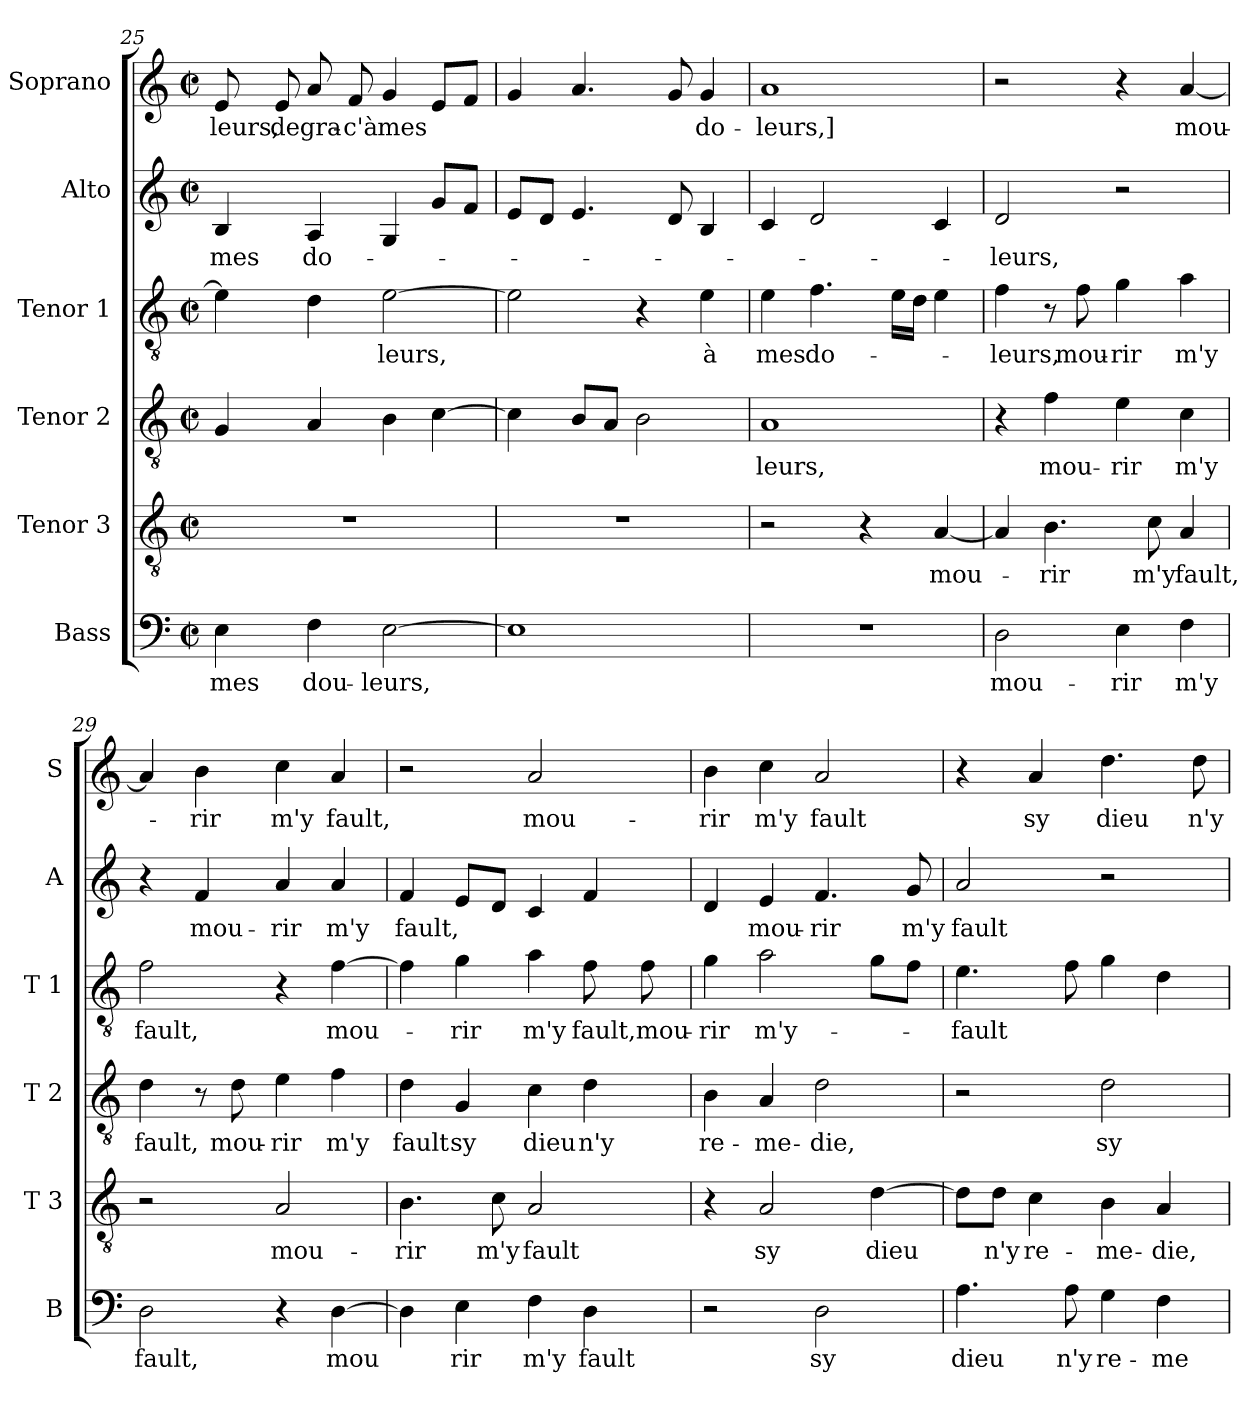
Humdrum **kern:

**kern	**text	**kern	**text	**kern	**text	**kern	**text	**kern	**text	**kern	**text
*part6	*part6	*part5	*part5	*part4	*part4	*part3	*part3	*part2	*part2	*part1	*part1
*staff6	*staff6	*staff5	*staff5	*staff4	*staff4	*staff3	*staff3	*staff2	*staff2	*staff1	*staff1
*I"Bass	*	*I"Tenor 3	*	*I"Tenor 2	*	*I"Tenor 1	*	*I"Alto	*	*I"Soprano	*
*I'B	*	*I'T 3	*	*I'T 2	*	*I'T 1	*	*I'A	*	*I'S	*
*clefF4	*	*clefGv2	*	*clefGv2	*	*clefGv2	*	*clefG2	*	*clefG2	*
*k[]	*	*k[]	*	*k[]	*	*k[]	*	*k[]	*	*k[]	*
*C:	*	*C:	*	*C:	*	*C:	*	*C:	*	*C:	*
*M2/2	*	*M2/2	*	*M2/2	*	*M2/2	*	*M2/2	*	*M2/2	*
*met(c|)	*	*met(c|)	*	*met(c|)	*	*met(c|)	*	*met(c|)	*	*met(c|)	*
=25	=25	=25	=25	=25	=25	=25	=25	=25	=25	=25	=25
4E\	mes	1r	.	4G/	.	4e\]	.	4B/	mes	8e/	-leurs,
.	.	.	.	.	.	.	.	.	.	8e/	de
4F\	dou-	.	.	4A/	.	4d\	.	4A/	do-	8a/	gra-
.	.	.	.	.	.	.	.	.	.	8f/	-c'à
[2E\	-leurs,	.	.	4B\	.	[2e\	-leurs,	4G/	.	4g/	mes
.	.	.	.	[4c\	.	.	.	8g/L	.	8e/L	.
.	.	.	.	.	.	.	.	8f/J	.	8f/J	.
=26	=26	=26	=26	=26	=26	=26	=26	=26	=26	=26	=26
1E]	.	1r	.	4c\]	.	2e\]	.	8e/L	.	4g/	.
.	.	.	.	.	.	.	.	8d/J	.	.	.
.	.	.	.	8B/L	.	.	.	4.e/	.	4.a/	.
.	.	.	.	8A/J	.	.	.	.	.	.	.
.	.	.	.	2B\	.	4r	.	.	.	.	.
.	.	.	.	.	.	.	.	8d/	.	8g/	.
.	.	.	.	.	.	4e\	à	4B/	.	4g/	do-
=27	=27	=27	=27	=27	=27	=27	=27	=27	=27	=27	=27
1r	.	2r	.	1A	-leurs,	4e\	mes	4c/	.	1a	-leurs,]
.	.	.	.	.	.	4.f\	do-	2d/	.	.	.
.	.	4r	.	.	.	.	.	.	.	.	.
.	.	.	.	.	.	16e\LL	.	.	.	.	.
.	.	.	.	.	.	16d\JJ	.	.	.	.	.
.	.	[4A/	mou-	.	.	4e\	.	4c/	.	.	.
!!LO:PB:g=z
=28	=28	=28	=28	=28	=28	=28	=28	=28	=28	=28	=28
2D\	mou-	4A/]	.	4r	.	4f\	-leurs,	2d/	-leurs,	2r	.
.	.	4.B\	-rir	4f\	mou-	8r	.	.	.	.	.
.	.	.	.	.	.	8f\	mou-	.	.	.	.
4E\	-rir	.	.	4e\	-rir	4g\	-rir	2r	.	4r	.
.	.	8c\	m'y	.	.	.	.	.	.	.	.
4F\	m'y	4A/	fault,	4c\	m'y	4a\	m'y	.	.	[4a/	mou-
=29	=29	=29	=29	=29	=29	=29	=29	=29	=29	=29	=29
2D\	fault,	2r	.	4d\	fault,	2f\	fault,	4r	.	4a/]	.
.	.	.	.	8r	.	.	.	4f/	mou-	4b\	-rir
.	.	.	.	8d\	mou-	.	.	.	.	.	.
4r	.	2A/	mou-	4e\	-rir	4r	.	4a/	-rir	4cc\	m'y
[4D\	mou	.	.	4f\	m'y	[4f\	mou-	4a/	m'y	4a/	fault,
=30	=30	=30	=30	=30	=30	=30	=30	=30	=30	=30	=30
4D\]	.	4.B\	-rir	4d\	fault	4f\]	.	4f/	fault,	2r	.
4E\	rir	.	.	4G/	sy	4g\	-rir	8e/L	.	.	.
.	.	8c\	m'y	.	.	.	.	8d/J	.	.	.
4F\	m'y	2A/	fault	4c\	dieu	4a\	m'y	4c/	.	2a/	mou-
4D\	fault	.	.	4d\	n'y	8f\	fault,	4f/	.	.	.
.	.	.	.	.	.	8f\	mou-	.	.	.	.
=31	=31	=31	=31	=31	=31	=31	=31	=31	=31	=31	=31
2r	.	4r	.	4B\	re-	4g\	-rir	4d/	.	4b\	-rir
.	.	2A/	sy	4A/	-me-	2a\	m'y-	4e/	mou-	4cc\	m'y
2D\	sy	.	.	2d\	-die,	.	.	4.f/	-rir	2a/	fault
.	.	[4d\	dieu	.	.	8g\L	.	.	.	.	.
.	.	.	.	.	.	8f\J	.	8g/	m'y	.	.
=32	=32	=32	=32	=32	=32	=32	=32	=32	=32	=32	=32
4.A\	dieu	8d\L]	.	2r	.	4.e\	-fault	2a/	fault	4r	.
.	.	8d\J	n'y	.	.	.	.	.	.	.	.
.	.	4c\	re-	.	.	.	.	.	.	4a/	sy
8A\	n'y	.	.	.	.	8f\	.	.	.	.	.
4G\	re-	4B\	-me-	2d\	sy	4g\	.	2r	.	4.dd\	dieu
4F\	-me-	4A/	-die,	.	.	4d\	.	.	.	.	.
.	.	.	.	.	.	.	.	.	.	8dd\	n'y
=	=	=	=	=	=	=	=	=	=	=	=
*-	*-	*-	*-	*-	*-	*-	*-	*-	*-	*-	*-
